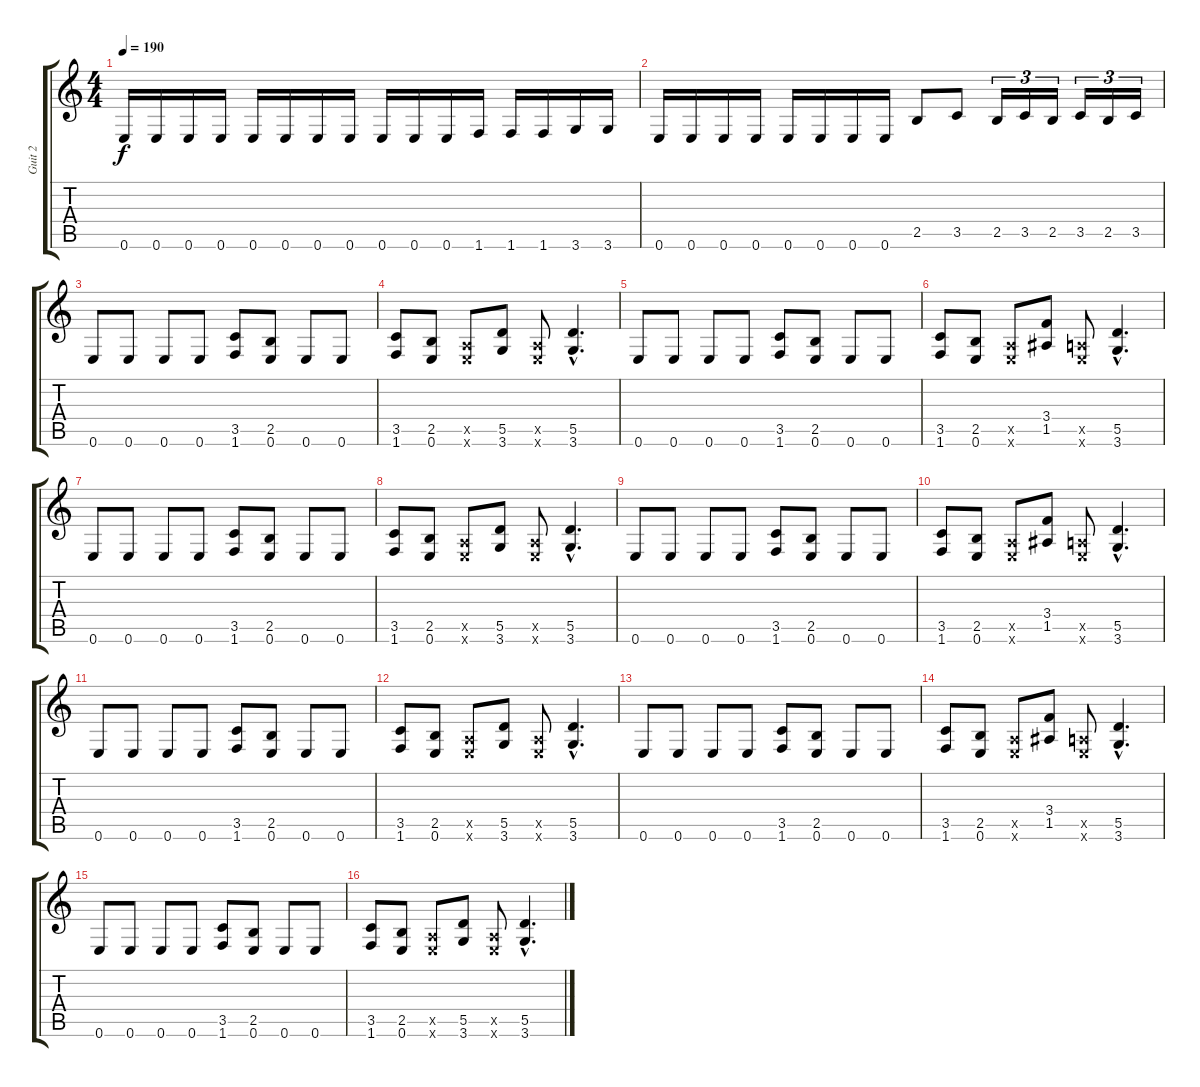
\track ("Guit 2" "Guit 2") {instrument distortionguitar}
\staff {score tabs}
\tuning (E4 B3 G3 D3 A2 E2) {hide}
\ts (4 4)
\tempo 190
\clef g2
\ks c
0.6.16{dy f} 0.6.16 0.6.16 0.6.16 0.6.16 0.6.16 0.6.16 0.6.16 0.6.16 0.6.16 0.6.16 1.6.16 1.6.16 1.6.16 3.6.16 3.6.16 |
0.6.16 0.6.16 0.6.16 0.6.16 0.6.16 0.6.16 0.6.16 0.6.16 2.5.8 3.5.8 2.5.16{tu (3 2)} 3.5.16{tu (3 2)} 2.5.16{tu (3 2)} 3.5.16{tu (3 2)} 2.5.16{tu (3 2)} 3.5.16{tu (3 2)} |
0.6.8 0.6.8 0.6.8 0.6.8 (3.5 1.6).8 (2.5 0.6).8 0.6.8 0.6.8 |
(3.5 1.6).8 (2.5 0.6).8 (0.5{x} 0.6{x}).8 (5.5 3.6).8 (0.5{x} 0.6{x}).8 (5.5{hac} 3.6{hac}).4{d} |
0.6.8 0.6.8 0.6.8 0.6.8 (3.5 1.6).8 (2.5 0.6).8 0.6.8 0.6.8 |
(3.5 1.6).8 (2.5 0.6).8 (0.5{x} 0.6{x}).8 (3.4 1.5).8 (0.5{x} 0.6{x}).8 (5.5{hac} 3.6{hac}).4{d} |
0.6.8 0.6.8 0.6.8 0.6.8 (3.5 1.6).8 (2.5 0.6).8 0.6.8 0.6.8 |
(3.5 1.6).8 (2.5 0.6).8 (0.5{x} 0.6{x}).8 (5.5 3.6).8 (0.5{x} 0.6{x}).8 (5.5{hac} 3.6{hac}).4{d} |
0.6.8 0.6.8 0.6.8 0.6.8 (3.5 1.6).8 (2.5 0.6).8 0.6.8 0.6.8 |
(3.5 1.6).8 (2.5 0.6).8 (0.5{x} 0.6{x}).8 (3.4 1.5).8 (0.5{x} 0.6{x}).8 (5.5{hac} 3.6{hac}).4{d} |
0.6.8 0.6.8 0.6.8 0.6.8 (3.5 1.6).8 (2.5 0.6).8 0.6.8 0.6.8 |
(3.5 1.6).8 (2.5 0.6).8 (0.5{x} 0.6{x}).8 (5.5 3.6).8 (0.5{x} 0.6{x}).8 (5.5{hac} 3.6{hac}).4{d} |
0.6.8 0.6.8 0.6.8 0.6.8 (3.5 1.6).8 (2.5 0.6).8 0.6.8 0.6.8 |
(3.5 1.6).8 (2.5 0.6).8 (0.5{x} 0.6{x}).8 (3.4 1.5).8 (0.5{x} 0.6{x}).8 (5.5{hac} 3.6{hac}).4{d} |
0.6.8 0.6.8 0.6.8 0.6.8 (3.5 1.6).8 (2.5 0.6).8 0.6.8 0.6.8 |
(3.5 1.6).8 (2.5 0.6).8 (0.5{x} 0.6{x}).8 (5.5 3.6).8 (0.5{x} 0.6{x}).8 (5.5{hac} 3.6{hac}).4{d}
